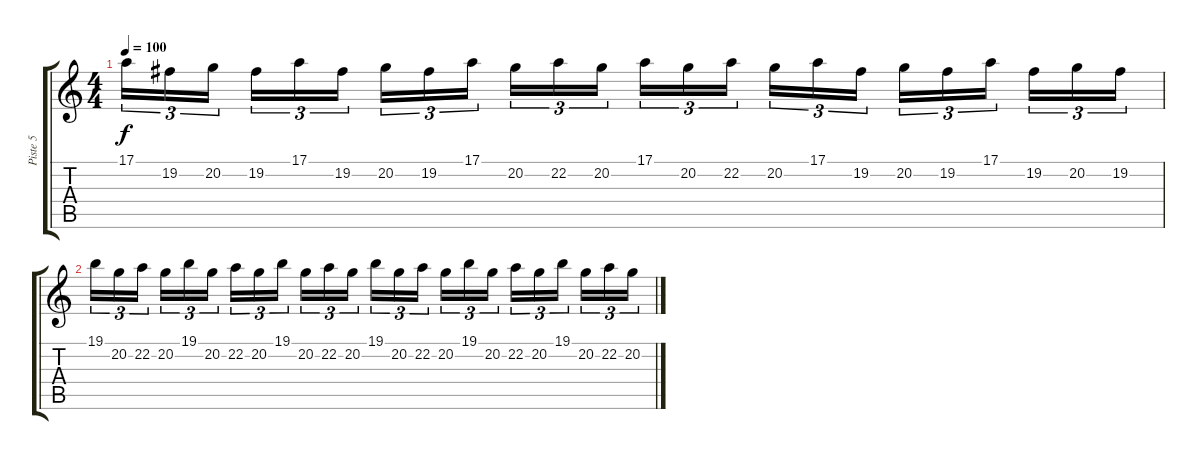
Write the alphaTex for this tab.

\track ("Piste 5" "Piste 5") {instrument harpsichord}
\staff {score tabs}
\tuning (E4 B3 G3 D3 A2 E2) {hide}
\ts (4 4)
\tempo 100
\clef g2
\ks c
17.1.16{tu (3 2) dy f} 19.2.16{tu (3 2)} 20.2.16{tu (3 2)} 19.2.16{tu (3 2)} 17.1.16{tu (3 2)} 19.2.16{tu (3 2)} 20.2.16{tu (3 2)} 19.2.16{tu (3 2)} 17.1.16{tu (3 2)} 20.2.16{tu (3 2)} 22.2.16{tu (3 2)} 20.2.16{tu (3 2)} 17.1.16{tu (3 2)} 20.2.16{tu (3 2)} 22.2.16{tu (3 2)} 20.2.16{tu (3 2)} 17.1.16{tu (3 2)} 19.2.16{tu (3 2)} 20.2.16{tu (3 2)} 19.2.16{tu (3 2)} 17.1.16{tu (3 2)} 19.2.16{tu (3 2)} 20.2.16{tu (3 2)} 19.2.16{tu (3 2)} |
19.1.16{tu (3 2)} 20.2.16{tu (3 2)} 22.2.16{tu (3 2)} 20.2.16{tu (3 2)} 19.1.16{tu (3 2)} 20.2.16{tu (3 2)} 22.2.16{tu (3 2)} 20.2.16{tu (3 2)} 19.1.16{tu (3 2)} 20.2.16{tu (3 2)} 22.2.16{tu (3 2)} 20.2.16{tu (3 2)} 19.1.16{tu (3 2)} 20.2.16{tu (3 2)} 22.2.16{tu (3 2)} 20.2.16{tu (3 2)} 19.1.16{tu (3 2)} 20.2.16{tu (3 2)} 22.2.16{tu (3 2)} 20.2.16{tu (3 2)} 19.1.16{tu (3 2)} 20.2.16{tu (3 2)} 22.2.16{tu (3 2)} 20.2.16{tu (3 2)}
